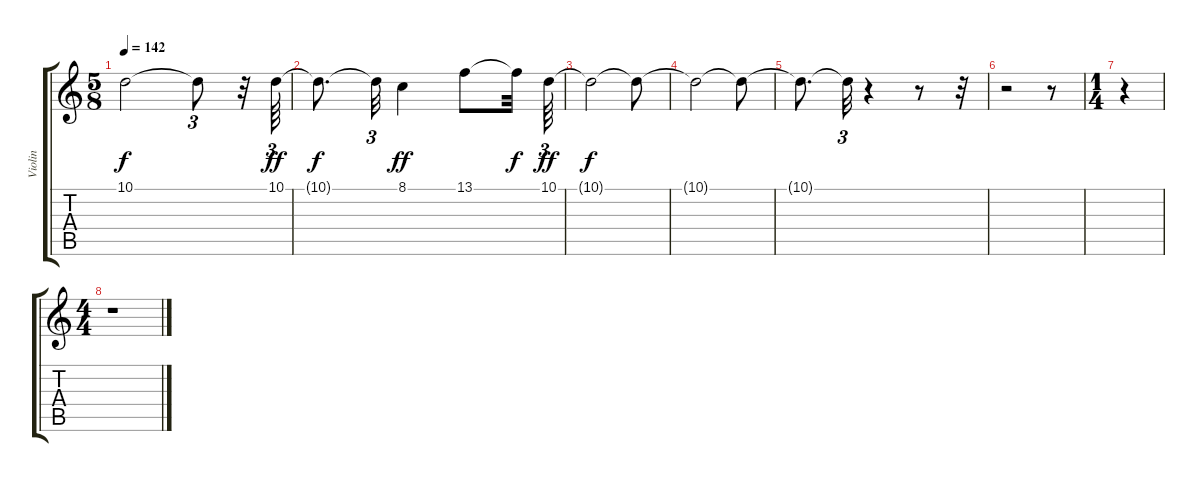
\track ("Violin                              " "Violin    ") {instrument stringensemble1}
\staff {score tabs}
\tuning (E4 B3 G3 D3 A2 E2) {hide}
\ts (5 8)
\tempo 142
\clef g2
\ks c
10.1{t}.2{dy f} 10.1{t}.8{tu (3 2)} r.32 10.1.64{tu (3 2) dy ff} |
10.1{t}.8{d dy f} 10.1{t}.32{tu (3 2)} 8.1.4{dy ff} 13.1.8 13.1{t}.32{dy f} 10.1.64{tu (3 2) dy ff} |
10.1{t}.2{dy f} 10.1{t}.8 |
10.1{t}.2 10.1{t}.8 |
10.1{t}.8{d} 10.1{t}.32{tu (3 2)} r.4 r.8 r.32 |
r.2 r.8 |
\ts (1 4)
r.4 |
\ts (4 4)
r.1
